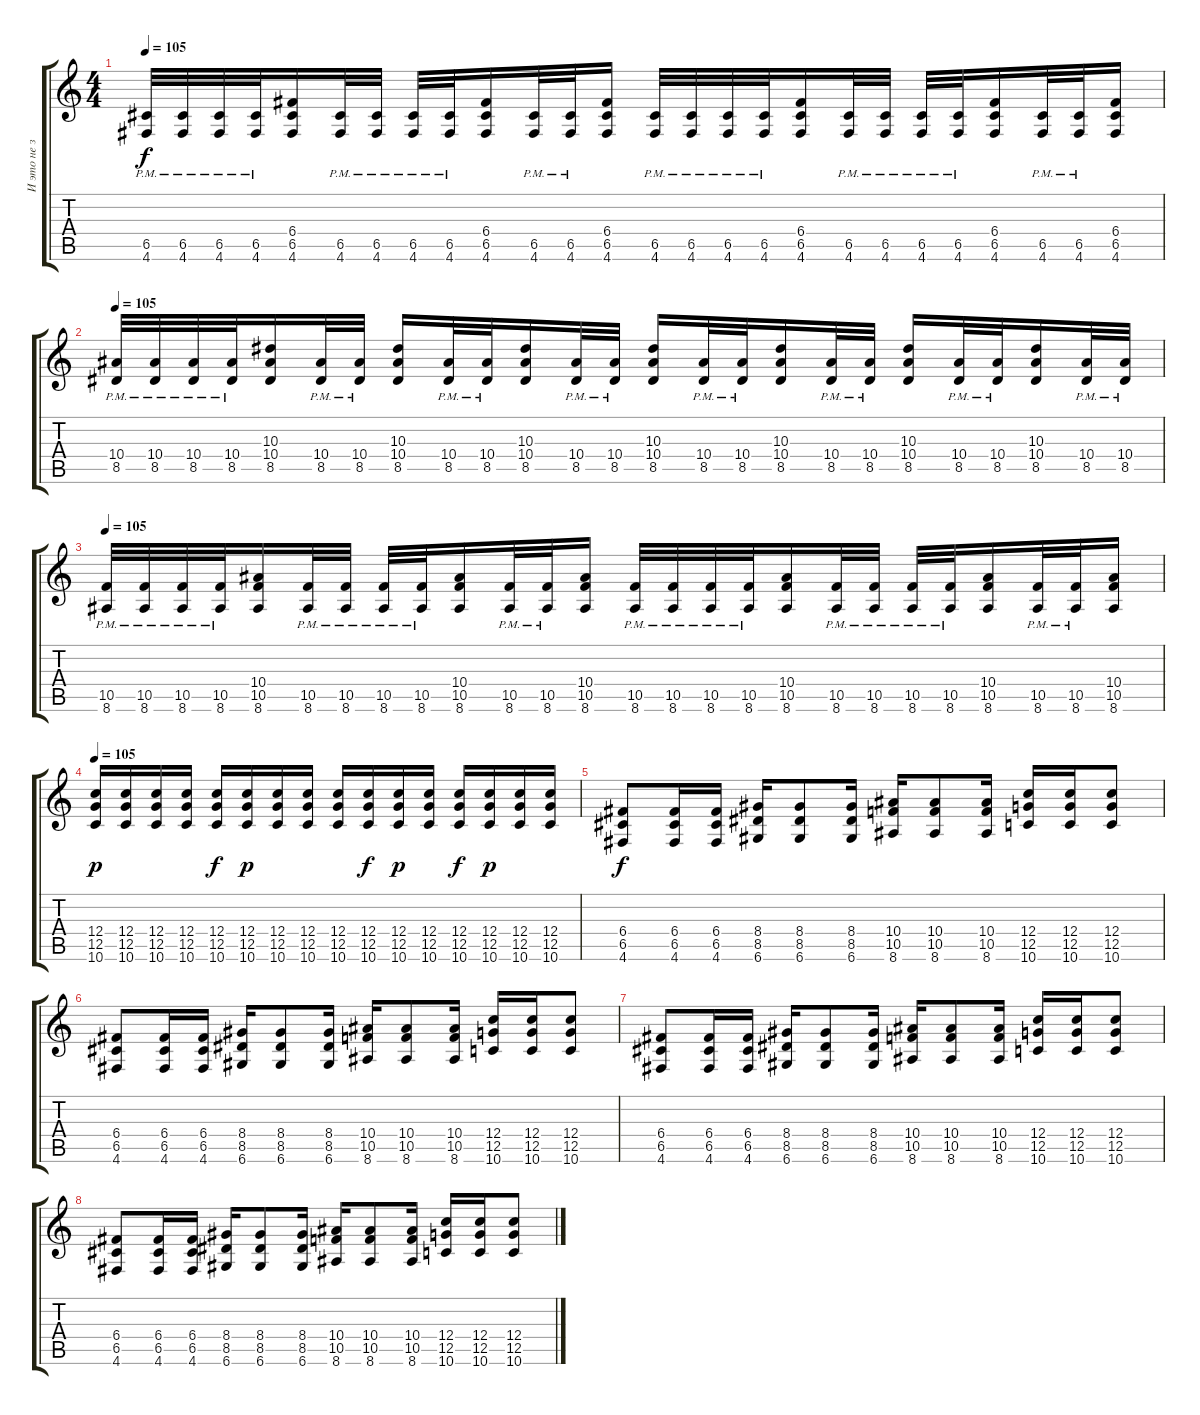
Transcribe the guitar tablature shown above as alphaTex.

\track ("И это не знаю" "И это не з") {instrument distortionguitar}
\staff {score tabs}
\tuning (D4 A3 F3 C3 G2 D2) {hide}
\ts (4 4)
\tempo 105
\clef g2
\ks c
(6.5{pm} 4.6{pm}).32{dy f instrument distortionguitar} (6.5{pm} 4.6{pm}).32 (6.5{pm} 4.6{pm}).32 (6.5{pm} 4.6{pm}).32 (6.4 6.5 4.6).16 (6.5{pm} 4.6{pm}).32 (6.5{pm} 4.6{pm}).32 (6.5{pm} 4.6{pm}).32 (6.5{pm} 4.6{pm}).32 (6.4 6.5 4.6).16 (6.5{pm} 4.6{pm}).32 (6.5{pm} 4.6{pm}).32 (6.4 6.5 4.6).16 (6.5{pm} 4.6{pm}).32{instrument distortionguitar} (6.5{pm} 4.6{pm}).32 (6.5{pm} 4.6{pm}).32 (6.5{pm} 4.6{pm}).32 (6.4 6.5 4.6).16 (6.5{pm} 4.6{pm}).32 (6.5{pm} 4.6{pm}).32 (6.5{pm} 4.6{pm}).32 (6.5{pm} 4.6{pm}).32 (6.4 6.5 4.6).16 (6.5{pm} 4.6{pm}).32 (6.5{pm} 4.6{pm}).32 (6.4 6.5 4.6).16 |
\tempo 105
(10.4{pm} 8.5{pm}).32 (10.4{pm} 8.5{pm}).32 (10.4{pm} 8.5{pm}).32 (10.4{pm} 8.5{pm}).32 (10.3 10.4 8.5).16 (10.4{pm} 8.5{pm}).32 (10.4{pm} 8.5{pm}).32 (10.3 10.4 8.5).16 (10.4{pm} 8.5{pm}).32 (10.4{pm} 8.5{pm}).32 (10.3 10.4 8.5).16 (10.4{pm} 8.5{pm}).32 (10.4{pm} 8.5{pm}).32 (10.3 10.4 8.5).16 (10.4{pm} 8.5{pm}).32 (10.4{pm} 8.5{pm}).32 (10.3 10.4 8.5).16 (10.4{pm} 8.5{pm}).32 (10.4{pm} 8.5{pm}).32 (10.3 10.4 8.5).16 (10.4{pm} 8.5{pm}).32 (10.4{pm} 8.5{pm}).32 (10.3 10.4 8.5).16 (10.4{pm} 8.5{pm}).32 (10.4{pm} 8.5{pm}).32 |
\tempo 105
(10.5{pm} 8.6{pm}).32 (10.5{pm} 8.6{pm}).32 (10.5{pm} 8.6{pm}).32 (10.5{pm} 8.6{pm}).32 (10.4 10.5 8.6).16 (10.5{pm} 8.6{pm}).32 (10.5{pm} 8.6{pm}).32 (10.5{pm} 8.6{pm}).32 (10.5{pm} 8.6{pm}).32 (10.4 10.5 8.6).16 (10.5{pm} 8.6{pm}).32 (10.5{pm} 8.6{pm}).32 (10.4 10.5 8.6).16 (10.5{pm} 8.6{pm}).32 (10.5{pm} 8.6{pm}).32 (10.5{pm} 8.6{pm}).32 (10.5{pm} 8.6{pm}).32 (10.4 10.5 8.6).16 (10.5{pm} 8.6{pm}).32 (10.5{pm} 8.6{pm}).32 (10.5{pm} 8.6{pm}).32 (10.5{pm} 8.6{pm}).32 (10.4 10.5 8.6).16 (10.5{pm} 8.6{pm}).32 (10.5{pm} 8.6{pm}).32 (10.4 10.5 8.6).16 |
\tempo 105
(12.4 12.5 10.6).16{dy p} (12.4 12.5 10.6).16 (12.4 12.5 10.6).16 (12.4 12.5 10.6).16 (12.4 12.5 10.6).16{dy f} (12.4 12.5 10.6).16{dy p} (12.4 12.5 10.6).16 (12.4 12.5 10.6).16 (12.4 12.5 10.6).16 (12.4 12.5 10.6).16{dy f} (12.4 12.5 10.6).16{dy p} (12.4 12.5 10.6).16 (12.4 12.5 10.6).16{dy f} (12.4 12.5 10.6).16{dy p} (12.4 12.5 10.6).16 (12.4 12.5 10.6).16 |
(6.4 6.5 4.6).8{dy f} (6.4 6.5 4.6).16 (6.4 6.5 4.6).16 (8.4 8.5 6.6).16 (8.4 8.5 6.6).8 (8.4 8.5 6.6).16 (10.4 10.5 8.6).16 (10.4 10.5 8.6).8 (10.4 10.5 8.6).16 (12.4 12.5 10.6).16 (12.4 12.5 10.6).16 (12.4 12.5 10.6).8 |
(6.4 6.5 4.6).8 (6.4 6.5 4.6).16 (6.4 6.5 4.6).16 (8.4 8.5 6.6).16 (8.4 8.5 6.6).8 (8.4 8.5 6.6).16 (10.4 10.5 8.6).16 (10.4 10.5 8.6).8 (10.4 10.5 8.6).16 (12.4 12.5 10.6).16 (12.4 12.5 10.6).16 (12.4 12.5 10.6).8 |
(6.4 6.5 4.6).8 (6.4 6.5 4.6).16 (6.4 6.5 4.6).16 (8.4 8.5 6.6).16 (8.4 8.5 6.6).8 (8.4 8.5 6.6).16 (10.4 10.5 8.6).16 (10.4 10.5 8.6).8 (10.4 10.5 8.6).16 (12.4 12.5 10.6).16 (12.4 12.5 10.6).16 (12.4 12.5 10.6).8 |
(6.4 6.5 4.6).8 (6.4 6.5 4.6).16 (6.4 6.5 4.6).16 (8.4 8.5 6.6).16 (8.4 8.5 6.6).8 (8.4 8.5 6.6).16 (10.4 10.5 8.6).16 (10.4 10.5 8.6).8 (10.4 10.5 8.6).16 (12.4 12.5 10.6).16 (12.4 12.5 10.6).16 (12.4 12.5 10.6).8
